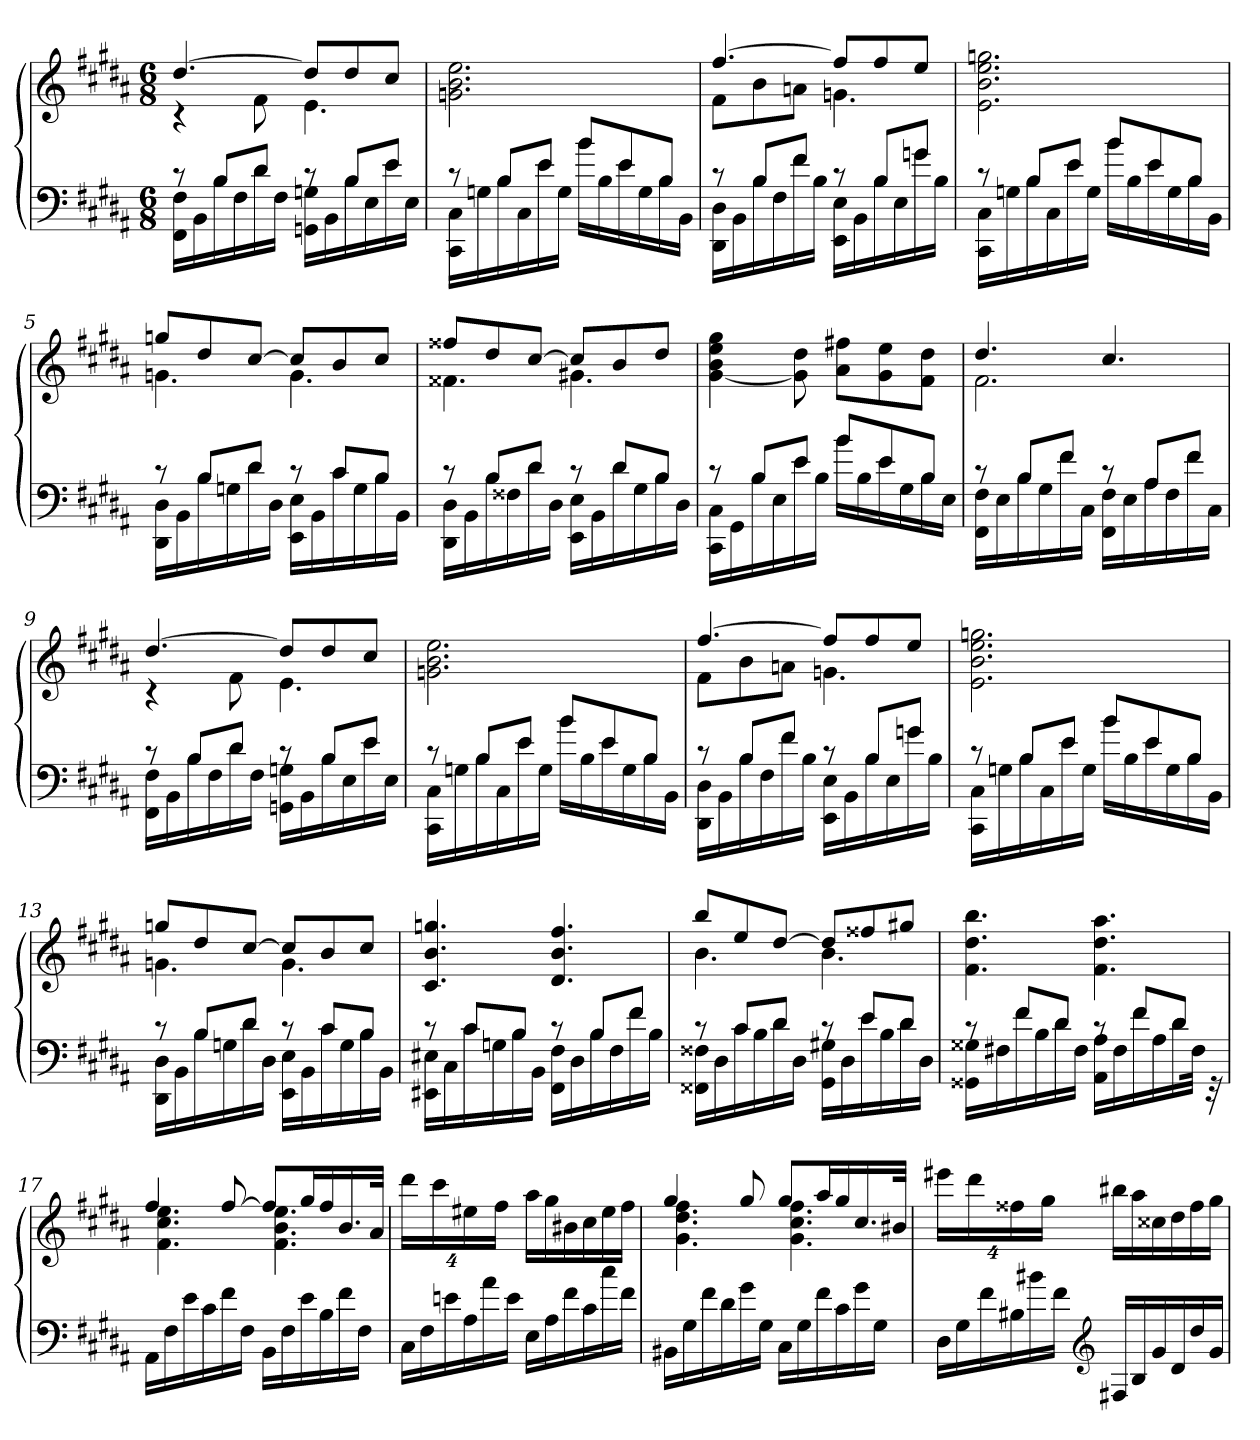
**kern	**kern
*part1	*part1
*staff2	*staff1
*clefF4	*clefG2
*k[f#c#g#d#a#]	*k[f#c#g#d#a#]
*B:	*B:
*M6/8	*M6/8
=1	=1
*^	*^
8rc	16FF# 16F#LL	[4.dd#	4rc
.	16BB	.	.
8BL	16B	.	.
.	16F#	.	.
8d#J	16d#	.	8f#
.	16F#JJ	.	.
8rc	16GGn 16GnLL	8dd#L]	4.e
.	16BB	.	.
8BL	16B	8dd#	.
.	16E	.	.
8eJ	16e	8cc#J	.
.	16EJJ	.	.
*	*	*v	*v
=2	=2	=2
8rc	16CC# 16C#LL	2.gn 2.b 2.ee
.	16Gn	.
8BL	16B	.
.	16C#	.
8eJ	16e	.
.	16GJJ	.
8bL	16bLL	.
.	16B	.
8e	16e	.
.	16G	.
8BJ	16B	.
.	16BBJJ	.
=3	=3	=3
*	*	*^
8rc	16DD# 16D#LL	[4.ff#	8f#L
.	16BB	.	.
8BL	16B	.	8b
.	16F#	.	.
8f#J	16f#	.	8anJ
.	16BJJ	.	.
8rc	16EE 16ELL	8ff#L]	4.gn
.	16BB	.	.
8BL	16B	8ff#	.
.	16E	.	.
8gnJ	16g	8eeJ	.
.	16BJJ	.	.
*	*	*v	*v
=4	=4	=4
8rc	16CC# 16C#LL	2.e 2.b 2.ee 2.ggn
.	16Gn	.
8BL	16B	.
.	16C#	.
8eJ	16e	.
.	16GJJ	.
8bL	16bLL	.
.	16B	.
8e	16e	.
.	16G	.
8BJ	16B	.
.	16BBJJ	.
=5	=5	=5
*	*	*^
8rc	16DD# 16D#LL	8ggnL	4.gn
.	16BB	.	.
8BL	16B	8dd#	.
.	16Gn	.	.
8d#J	16d#	[8cc#J	.
.	16D#JJ	.	.
8rc	16EE 16ELL	8cc#L]	4.g
.	16BB	.	.
8c#L	16c#	8b	.
.	16G	.	.
8BJ	16B	8cc#J	.
.	16BBJJ	.	.
=6	=6	=6	=6
8rc	16DD# 16D#LL	8ff##XL	4.f##X
.	16BB	.	.
8BL	16B	8dd#	.
.	16F##X	.	.
8d#J	16d#	[8cc#J	.
.	16D#JJ	.	.
8rc	16EE 16ELL	8cc#L]	4.g#X
.	16BB	.	.
8d#L	16d#	8b	.
.	16G#	.	.
8BJ	16B	8dd#J	.
.	16D#JJ	.	.
*	*	*v	*v
=7	=7	=7
8rc	16CC# 16C#LL	[4g# 4b 4ee 4gg#
.	16GG#	.
8BL	16B	.
.	16E	.
8eJ	16e	8g#] 8dd#
.	16BJJ	.
8bL	16bLL	8a# 8ff#XL
.	16B	.
8e	16e	8g# 8ee
.	16G#	.
8BJ	16B	8f# 8dd#J
.	16EJJ	.
=8	=8	=8
*	*	*^
8rc	16FF# 16F#LL	4.dd#	2.f#
.	16E	.	.
8BL	16B	.	.
.	16G#	.	.
8f#J	16f#	.	.
.	16C#JJ	.	.
8rc	16FF# 16F#LL	4.cc#	.
.	16E	.	.
8A#L	16A#	.	.
.	16F#	.	.
8f#J	16f#	.	.
.	16C#JJ	.	.
=9	=9	=9	=9
8rc	16FF# 16F#LL	[4.dd#	4rc
.	16BB	.	.
8BL	16B	.	.
.	16F#	.	.
8d#J	16d#	.	8f#
.	16F#JJ	.	.
8rc	16GGn 16GnLL	8dd#L]	4.e
.	16BB	.	.
8BL	16B	8dd#	.
.	16E	.	.
8eJ	16e	8cc#J	.
.	16EJJ	.	.
*	*	*v	*v
=10	=10	=10
8rc	16CC# 16C#LL	2.gn 2.b 2.ee
.	16Gn	.
8BL	16B	.
.	16C#	.
8eJ	16e	.
.	16GJJ	.
8bL	16bLL	.
.	16B	.
8e	16e	.
.	16G	.
8BJ	16B	.
.	16BBJJ	.
=11	=11	=11
*	*	*^
8rc	16DD# 16D#LL	[4.ff#	8f#L
.	16BB	.	.
8BL	16B	.	8b
.	16F#	.	.
8f#J	16f#	.	8anJ
.	16BJJ	.	.
8rc	16EE 16ELL	8ff#L]	4.gn
.	16BB	.	.
8BL	16B	8ff#	.
.	16E	.	.
8gnJ	16g	8eeJ	.
.	16BJJ	.	.
*	*	*v	*v
=12	=12	=12
8rc	16CC# 16C#LL	2.e 2.b 2.ee 2.ggn
.	16Gn	.
8BL	16B	.
.	16C#	.
8eJ	16e	.
.	16GJJ	.
8bL	16bLL	.
.	16B	.
8e	16e	.
.	16G	.
8BJ	16B	.
.	16BBJJ	.
=13	=13	=13
*	*	*^
8rc	16DD# 16D#LL	8ggnL	4.gn
.	16BB	.	.
8BL	16B	8dd#	.
.	16Gn	.	.
8d#J	16d#	[8cc#J	.
.	16D#JJ	.	.
8rc	16EE 16ELL	8cc#L]	4.g
.	16BB	.	.
8c#L	16c#	8b	.
.	16G	.	.
8BJ	16B	8cc#J	.
.	16BBJJ	.	.
*	*	*v	*v
=14	=14	=14
8rc	16EE#X 16E#XLL	4.c# 4.b 4.ggn
.	16C#	.
8c#L	16c#	.
.	16Gn	.
8BJ	16B	.
.	16BBJJ	.
8rc	16FF# 16F#LL	4.d# 4.b 4.ff#
.	16D#	.
8BL	16B	.
.	16F#	.
8f#J	16f#	.
.	16BJJ	.
=15	=15	=15
*	*	*^
8rc	16FF##X 16F##XLL	8bbL	4.b
.	16D#	.	.
8c#L	16c#	8ee	.
.	16B	.	.
8d#J	16d#	[8dd#J	.
.	16D#JJ	.	.
8rc	16GG# 16G#XLL	8dd#L]	4.b
.	16D#	.	.
8eL	16e	8ff##X	.
.	16B	.	.
8d#J	16d#	8gg#XJ	.
.	16D#JJ	.	.
*	*	*v	*v
=16	=16	=16
8rc	16GG##X 16G##XLL	4.f# 4.dd# 4.bb
.	16F#X	.
8f#L	16f#	.
.	16B	.
8d#J	16d#	.
.	16F#JJ	.
8rc	16AA# 16A#LL	4.f# 4.dd# 4.aa#
.	16F#	.
8f#L	16f#	.
.	16A#	.
8d#J	16d#	.
.	32F#JJk	.
.	32rEE	.
*v	*v	*
=17	=17
*	*^
16AA#LL	4ff#	4.f# 4.cc# 4.ee
16F#	.	.
16e	.	.
16c#	.	.
16f#	[8ff#	.
16F#JJ	.	.
16BBLL	8ff#L]	4.f# 4.b 4.ee
16F#	.	.
16e	16gg#L	.
16B	16ff#	.
16f#	16.b	.
16F#JJ	.	.
.	32a#JJk	.
*	*v	*v
=18	=18
16C#LL	32%3ddd#LL
16F#	.
.	32%3ccc#
16en	.
16A#	32%3ee#X
16a#	.
.	32%3ff#JJ
16eJJ	.
16ELL	16aa#LL
16A#	16gg#
16f#	16b#X
16c#	16cc#
16cc#	16ee#
16f#JJ	16ff#JJ
=19	=19
*	*^
16BB#XLL	4gg#	4.g# 4.dd# 4.ff#
16G#	.	.
16f#	.	.
16d#	.	.
16g#	8gg#	.
16G#JJ	.	.
16C#LL	8gg#L	4.g# 4.cc# 4.ff#
16G#	.	.
16f#	16aa#L	.
16c#	16gg#	.
16g#	16.cc#	.
16G#JJ	.	.
.	32b#XJJk	.
*	*v	*v
=20	=20
16D#LL	32%3eee#XLL
16G#	.
.	32%3ddd#
16f#	.
16B#X	32%3ff##X
16b#X	.
.	32%3gg#JJ
16f#JJ	.
*clefG2	*
16F#XLL	16bb#XLL
16B#	16aa#
16g#	16cc##X
16d#	16dd#
16dd#	16ff##
16g#JJ	16gg#JJ
=	=
*-	*-
